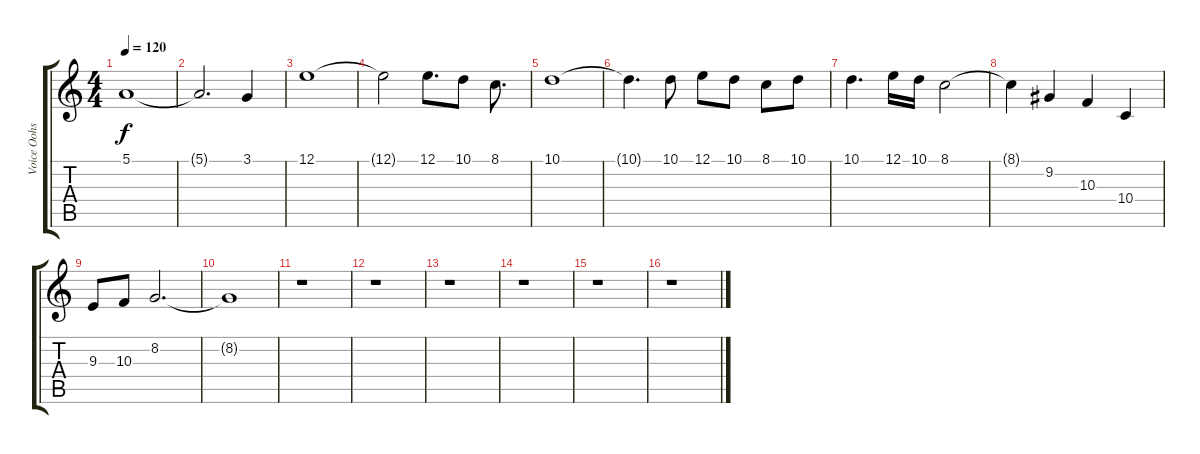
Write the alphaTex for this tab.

\track ("Voice Oohs" "Voice Oohs") {instrument voiceoohs}
\staff {score tabs}
\tuning (E4 B3 G3 D3 A2 E2) {hide}
\ts (4 4)
\tempo 120
\clef g2
\ks c
5.1.1{dy f} |
5.1{t}.2{d} 3.1.4 |
12.1.1 |
12.1{t}.2 12.1.8{d} 10.1.8 8.1.8{d} |
10.1.1 |
10.1{t}.4{d} 10.1.8 12.1.8 10.1.8 8.1.8 10.1.8 |
10.1.4{d} 12.1.16 10.1.16 8.1.2 |
8.1{t}.4 9.2.4 10.3.4 10.4.4 |
9.3.8 10.3.8 8.2.2{d} |
8.2{t}.1 |
r.1 |
r.1 |
r.1 |
r.1 |
r.1 |
r.1
